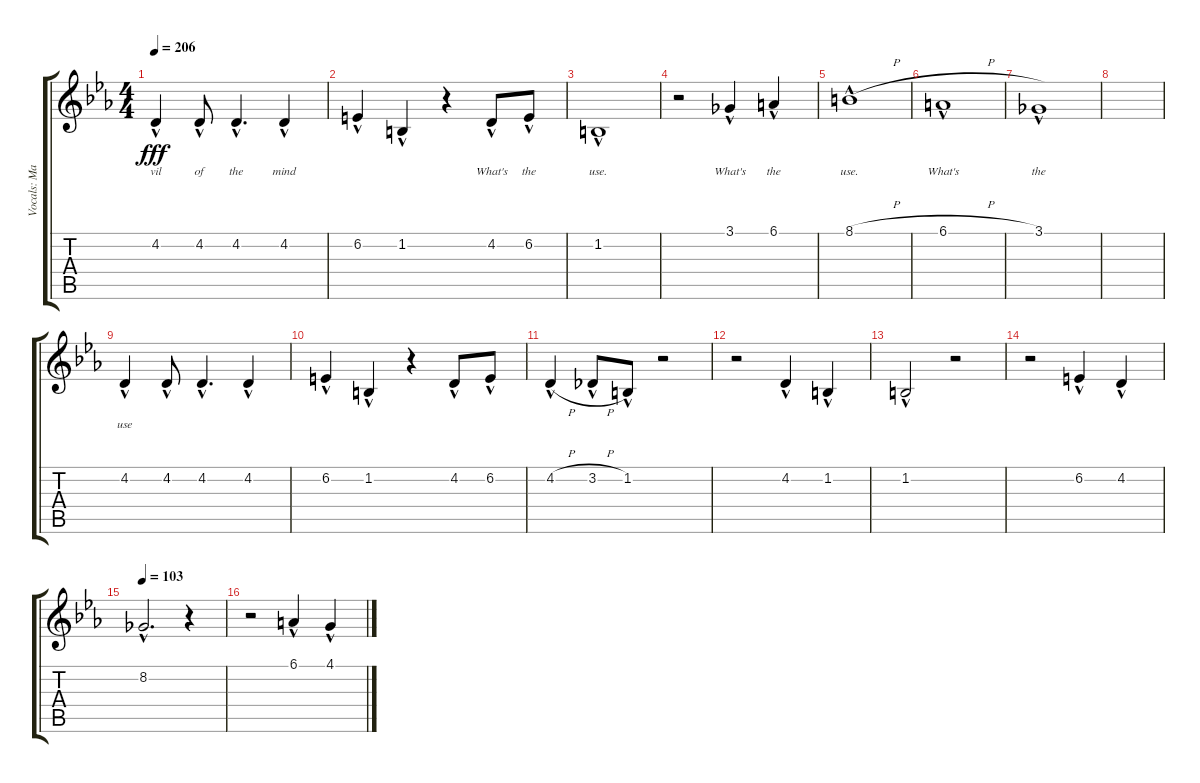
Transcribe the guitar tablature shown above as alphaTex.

\track ("Vocals: Martin" "Vocals: Ma") {instrument lead2sawtooth}
\staff {score tabs}
\tuning (Eb4 Bb3 Gb3 Db3 Ab2 Eb2) {hide}
\ts (4 4)
\tempo 206
\clef g2
\ks eb
4.2{hac}.4{lyrics (0 "vil") lyrics (1 "") lyrics (2 "") lyrics (3 "") lyrics (4 "") dy fff} 4.2{hac}.8{lyrics (0 "of") lyrics (1 "") lyrics (2 "") lyrics (3 "") lyrics (4 "")} 4.2{hac}.4{d lyrics (0 "the") lyrics (1 "") lyrics (2 "") lyrics (3 "") lyrics (4 "")} 4.2{hac}.4{lyrics (0 "mind") lyrics (1 "") lyrics (2 "") lyrics (3 "") lyrics (4 "")} |
6.2{hac}.4{lyrics (0 "") lyrics (1 "") lyrics (2 "") lyrics (3 "") lyrics (4 "")} 1.2{hac}.4{lyrics (0 "") lyrics (1 "") lyrics (2 "") lyrics (3 "") lyrics (4 "")} r.4 4.2{hac}.8{lyrics (0 "What's") lyrics (1 "") lyrics (2 "") lyrics (3 "") lyrics (4 "")} 6.2{hac}.8{lyrics (0 "the") lyrics (1 "") lyrics (2 "") lyrics (3 "") lyrics (4 "")} |
1.2{hac}.1{lyrics (0 "use.") lyrics (1 "") lyrics (2 "") lyrics (3 "") lyrics (4 "")} |
r.2 3.1{hac}.4{lyrics (0 "What's") lyrics (1 "") lyrics (2 "") lyrics (3 "") lyrics (4 "")} 6.1{hac}.4{lyrics (0 "the") lyrics (1 "") lyrics (2 "") lyrics (3 "") lyrics (4 "")} |
8.1{h hac}.1{lyrics (0 "use.") lyrics (1 "") lyrics (2 "") lyrics (3 "") lyrics (4 "")} |
6.1{h hac}.1{lyrics (0 "What's") lyrics (1 "") lyrics (2 "") lyrics (3 "") lyrics (4 "")} |
3.1{hac}.1{lyrics (0 "the") lyrics (1 "") lyrics (2 "") lyrics (3 "") lyrics (4 "")} |
|
4.2{hac}.4{lyrics (0 "use") lyrics (1 "") lyrics (2 "") lyrics (3 "") lyrics (4 "")} 4.2{hac}.8{lyrics (0 "") lyrics (1 "") lyrics (2 "") lyrics (3 "") lyrics (4 "")} 4.2{hac}.4{d} 4.2{hac}.4 |
6.2{hac}.4 1.2{hac}.4 r.4 4.2{hac}.8 6.2{hac}.8 |
4.2{h hac}.4 3.2{h hac}.8 1.2{hac}.8 r.2 |
r.2 4.2{hac}.4 1.2{hac}.4 |
1.2{hac}.2 r.2 |
r.2 6.2{hac}.4 4.2{hac}.4 |
\tempo 103
8.2{hac}.2{d} r.4 |
r.2 6.1{hac}.4 4.1{hac}.4
